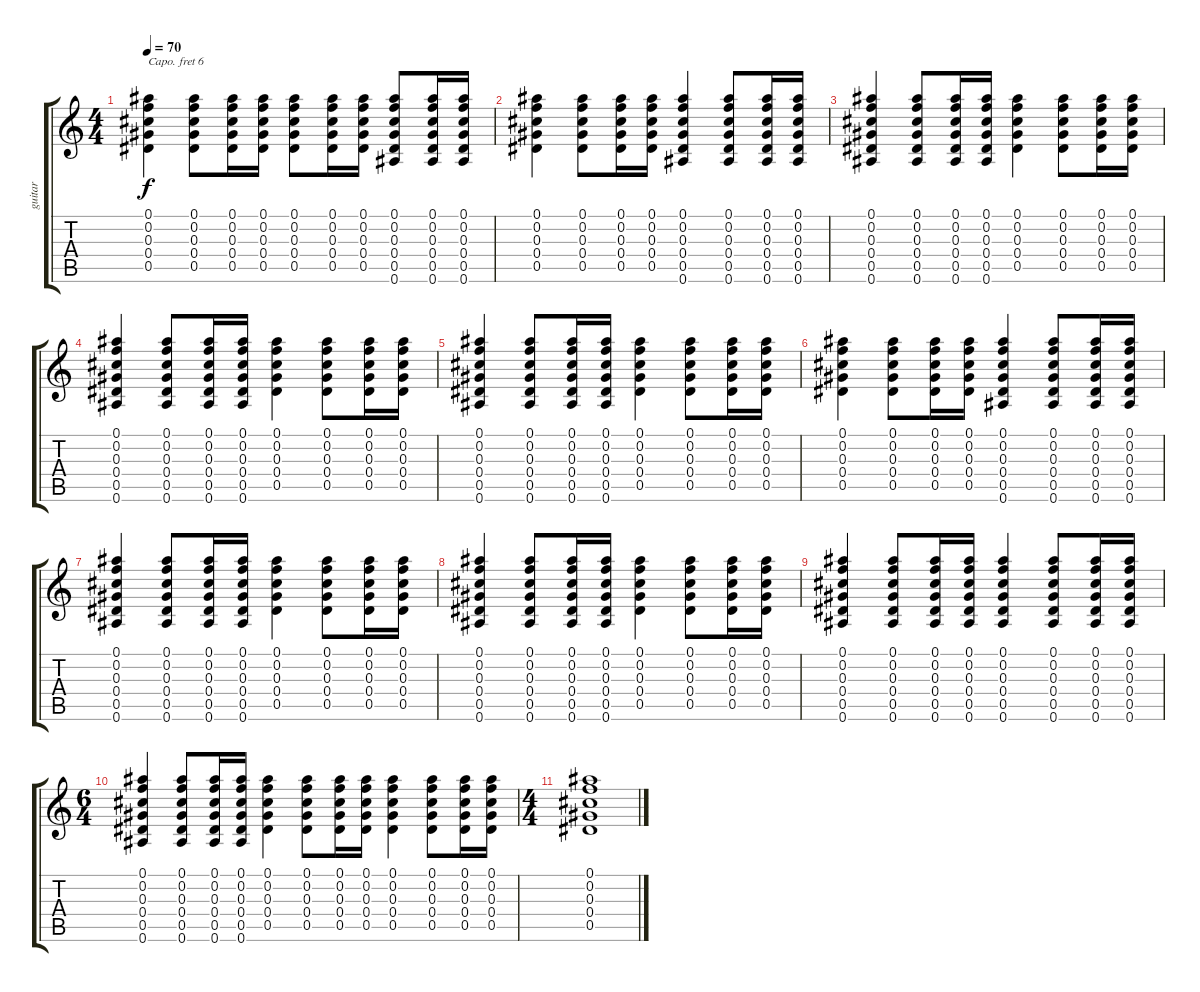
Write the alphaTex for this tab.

\track ("guitar" "guitar") {instrument acousticguitarsteel}
\staff {score tabs}
\capo 6
\tuning (E4 B3 G3 D3 A2 E2) {hide}
\ts (4 4)
\tempo 70
\clef g2
\ks c
(0.1 0.2 0.3 0.4 0.5).4{dy f} (0.1 0.2 0.3 0.4 0.5).8 (0.1 0.2 0.3 0.4 0.5).16 (0.1 0.2 0.3 0.4 0.5).16 (0.1 0.2 0.3 0.4 0.5).8 (0.1 0.2 0.3 0.4 0.5).16 (0.1 0.2 0.3 0.4 0.5).16 (0.1 0.2 0.3 0.4 0.5 0.6).8 (0.1 0.2 0.3 0.4 0.5 0.6).16 (0.1 0.2 0.3 0.4 0.5 0.6).16 |
(0.1 0.2 0.3 0.4 0.5).4 (0.1 0.2 0.3 0.4 0.5).8 (0.1 0.2 0.3 0.4 0.5).16 (0.1 0.2 0.3 0.4 0.5).16 (0.1 0.2 0.3 0.4 0.5 0.6).4 (0.1 0.2 0.3 0.4 0.5 0.6).8 (0.1 0.2 0.3 0.4 0.5 0.6).16 (0.1 0.2 0.3 0.4 0.5 0.6).16 |
(0.1 0.2 0.3 0.4 0.5 0.6).4 (0.1 0.2 0.3 0.4 0.5 0.6).8 (0.1 0.2 0.3 0.4 0.5 0.6).16 (0.1 0.2 0.3 0.4 0.5 0.6).16 (0.1 0.2 0.3 0.4 0.5).4 (0.1 0.2 0.3 0.4 0.5).8 (0.1 0.2 0.3 0.4 0.5).16 (0.1 0.2 0.3 0.4 0.5).16 |
(0.1 0.2 0.3 0.4 0.5 0.6).4 (0.1 0.2 0.3 0.4 0.5 0.6).8 (0.1 0.2 0.3 0.4 0.5 0.6).16 (0.1 0.2 0.3 0.4 0.5 0.6).16 (0.1 0.2 0.3 0.4 0.5).4 (0.1 0.2 0.3 0.4 0.5).8 (0.1 0.2 0.3 0.4 0.5).16 (0.1 0.2 0.3 0.4 0.5).16 |
(0.1 0.2 0.3 0.4 0.5 0.6).4 (0.1 0.2 0.3 0.4 0.5 0.6).8 (0.1 0.2 0.3 0.4 0.5 0.6).16 (0.1 0.2 0.3 0.4 0.5 0.6).16 (0.1 0.2 0.3 0.4 0.5).4 (0.1 0.2 0.3 0.4 0.5).8 (0.1 0.2 0.3 0.4 0.5).16 (0.1 0.2 0.3 0.4 0.5).16 |
(0.1 0.2 0.3 0.4 0.5).4 (0.1 0.2 0.3 0.4 0.5).8 (0.1 0.2 0.3 0.4 0.5).16 (0.1 0.2 0.3 0.4 0.5).16 (0.1 0.2 0.3 0.4 0.5 0.6).4 (0.1 0.2 0.3 0.4 0.5 0.6).8 (0.1 0.2 0.3 0.4 0.5 0.6).16 (0.1 0.2 0.3 0.4 0.5 0.6).16 |
(0.1 0.2 0.3 0.4 0.5 0.6).4 (0.1 0.2 0.3 0.4 0.5 0.6).8 (0.1 0.2 0.3 0.4 0.5 0.6).16 (0.1 0.2 0.3 0.4 0.5 0.6).16 (0.1 0.2 0.3 0.4 0.5).4 (0.1 0.2 0.3 0.4 0.5).8 (0.1 0.2 0.3 0.4 0.5).16 (0.1 0.2 0.3 0.4 0.5).16 |
(0.1 0.2 0.3 0.4 0.5 0.6).4 (0.1 0.2 0.3 0.4 0.5 0.6).8 (0.1 0.2 0.3 0.4 0.5 0.6).16 (0.1 0.2 0.3 0.4 0.5 0.6).16 (0.1 0.2 0.3 0.4 0.5).4 (0.1 0.2 0.3 0.4 0.5).8 (0.1 0.2 0.3 0.4 0.5).16 (0.1 0.2 0.3 0.4 0.5).16 |
(0.1 0.2 0.3 0.4 0.5 0.6).4 (0.1 0.2 0.3 0.4 0.5 0.6).8 (0.1 0.2 0.3 0.4 0.5 0.6).16 (0.1 0.2 0.3 0.4 0.5 0.6).16 (0.1 0.2 0.3 0.4 0.5 0.6).4 (0.1 0.2 0.3 0.4 0.5 0.6).8 (0.1 0.2 0.3 0.4 0.5 0.6).16 (0.1 0.2 0.3 0.4 0.5 0.6).16 |
\ts (6 4)
(0.1 0.2 0.3 0.4 0.5 0.6).4 (0.1 0.2 0.3 0.4 0.5 0.6).8 (0.1 0.2 0.3 0.4 0.5 0.6).16 (0.1 0.2 0.3 0.4 0.5 0.6).16 (0.1 0.2 0.3 0.4 0.5).4 (0.1 0.2 0.3 0.4 0.5).8 (0.1 0.2 0.3 0.4 0.5).16 (0.1 0.2 0.3 0.4 0.5).16 (0.1 0.2 0.3 0.4 0.5).4 (0.1 0.2 0.3 0.4 0.5).8 (0.1 0.2 0.3 0.4 0.5).16 (0.1 0.2 0.3 0.4 0.5).16 |
\ts (4 4)
(0.1 0.2 0.3 0.4 0.5).1
